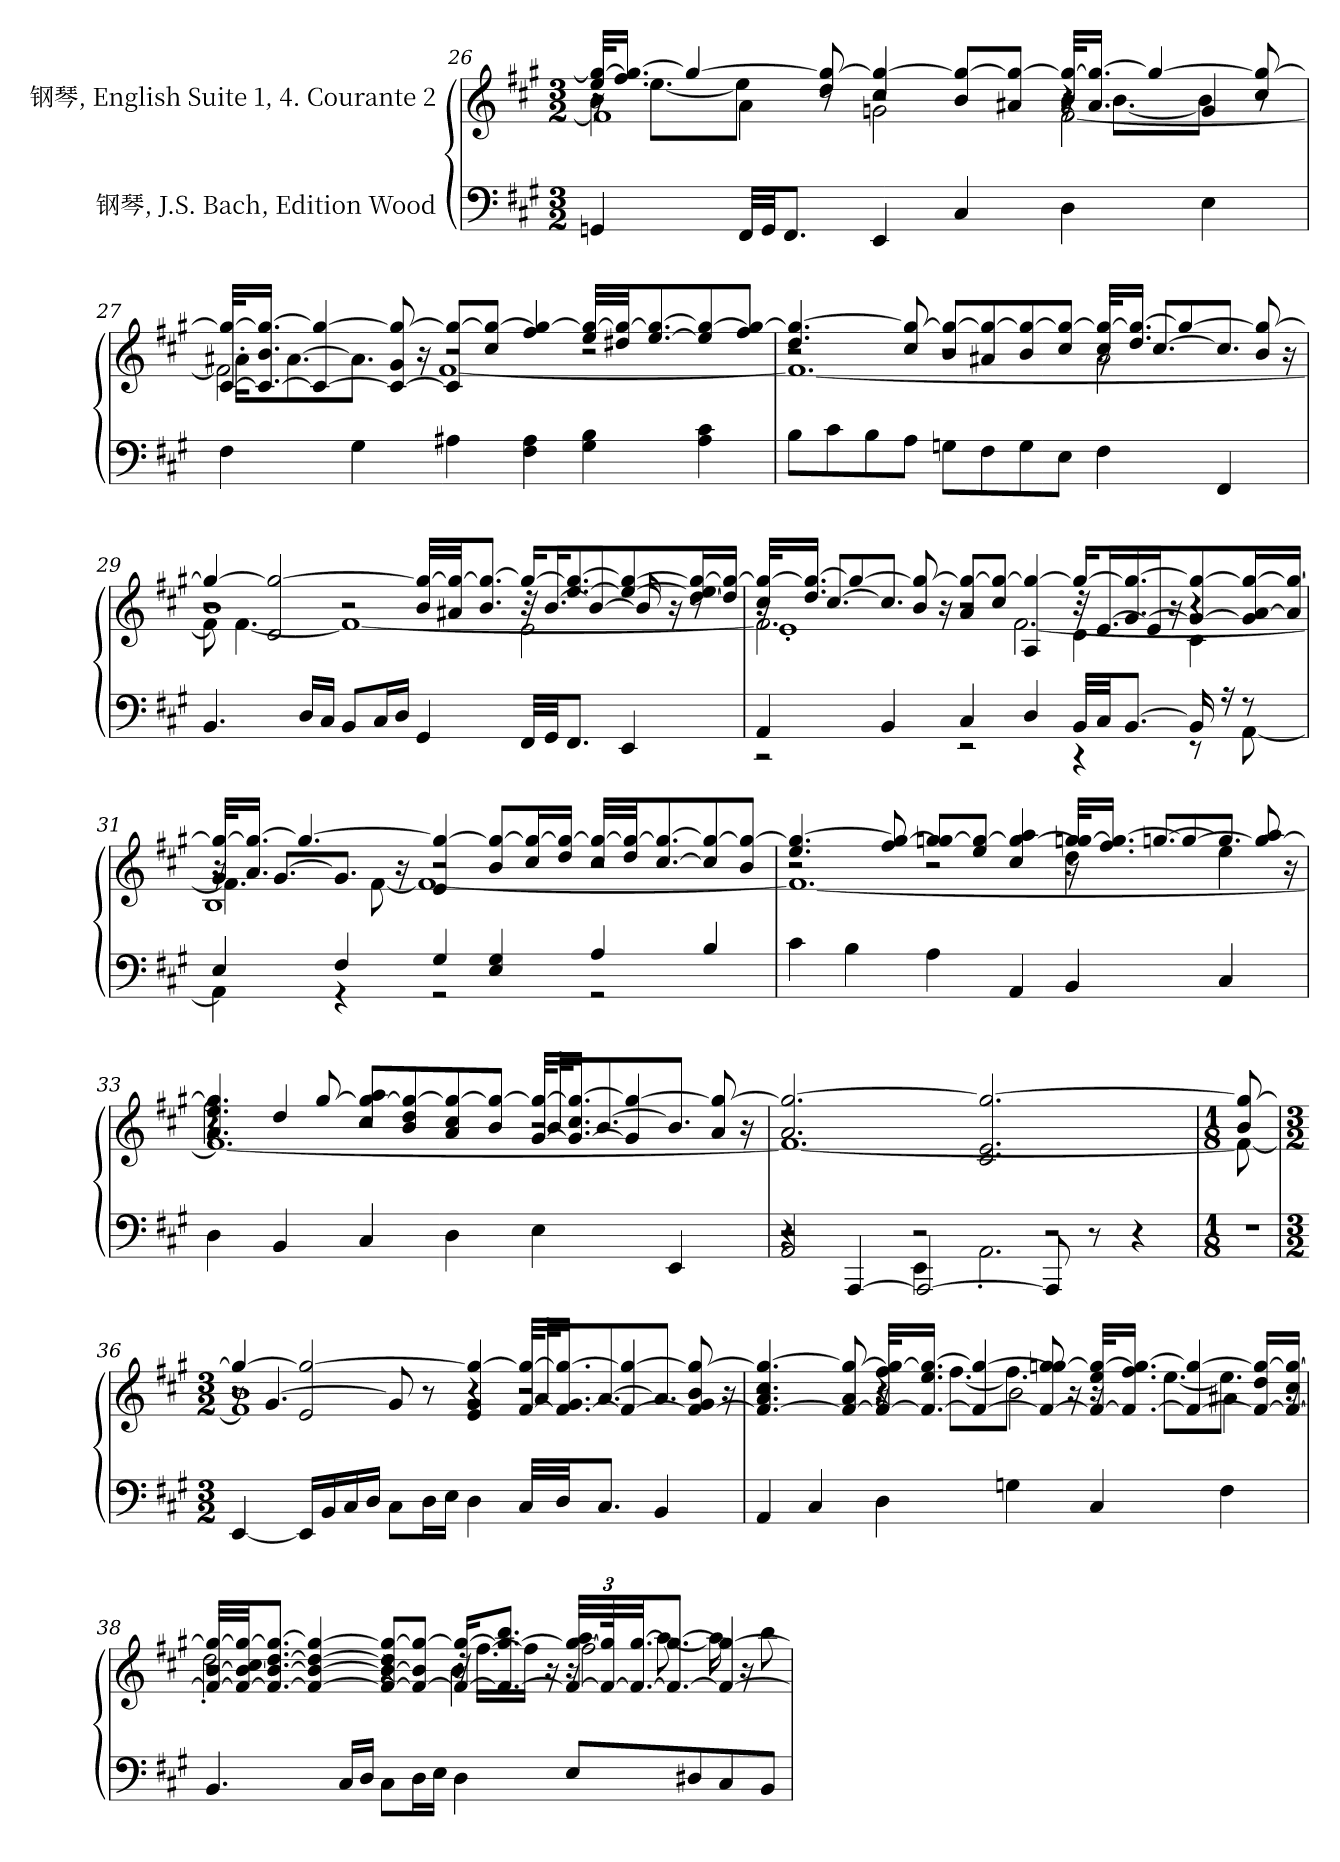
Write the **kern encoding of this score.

**kern	**kern
*part2	*part1
*staff2	*staff1
*I"钢琴, J.S. Bach, Edition Wood	*I"钢琴, English Suite 1, 4. Courante 2
!!LO:LB:g=z
*clefF4	*clefG2
*k[f#c#g#]	*k[f#c#g#]
*M3/2	*M3/2
=26	=26
*	*^
*	*	*^
*	*	*	*^
4GGn/	32ee/ 32gg#/_KLL	4b\	1f#]	16r
.	16.ff#/ 16.gg#/_JJ	.	.	.
.	.	.	.	[8.ee\L
.	4gg#/_	.	.	.
32FF#/LLL	.	4a\	.	8ee\J]
32GG/JJ	.	.	.	.
8.FF#/J	.	.	.	.
.	8dd/ 8gg#/_	.	.	8r
4EE/	4cc#/ 4gg#/_	2gn\	.	2r
4C#/	8b/ 8gg#/_L	.	.	.
.	8a#X/ 8gg#/_J	.	.	.
4D\	32b/ 32gg#/_KLL	[2f#\	4r	16r
.	16.a#/ 16.gg#/_JJ	.	.	.
.	.	.	.	[8.b\L
.	4gg#/_	.	.	.
4E\	.	.	4g/	8b\J]
.	8cc#/ 8gg#/_	.	.	8r
*	*	*	*v	*v
!!LO:LB:g=z
=27	=27	=27	=27
4F#\	[32c#/ 32gg#/_KLL	2f#\]	16a#X'\KL
.	16.c#/_ 16.b/ 16.gg#/_JJ	.	.
.	.	.	[8.a#\
.	4c#/_ 4gg#/_	.	.
4G#\	.	.	8.a#\J]
.	8c#/_ 8g#/ 8gg#/_	.	.
.	.	.	16r
4A#X\	8c#/] 8gg#/_L	[1f#	2r
.	8cc#/ 8gg#/_J	.	.
4F#\ 4A#\	4ff#/ 4gg#/_	.	.
4G#\ 4B\	32ee/ 32gg#/_LLL	.	2r
.	32dd#X/ 32gg#/_JJ	.	.
.	[8.ee/ 8.gg#/_	.	.
4A#\ 4c#\	8ee/] 8gg#/_	.	.
.	8ff#/ 8gg#/_J	.	.
!!LO:LB:g=z
=28	=28	=28	=28
*	*	*	*^
8B\L	4.dd/ 4.gg#/_	1.f#_	2r	2r
8c#\	.	.	.	.
8B\	.	.	.	.
8A\J	8cc#/ 8gg#/_	.	.	.
8Gn\L	8b/ 8gg#/_L	.	2r	2r
8F#\	8a#X/ 8gg#/_	.	.	.
8G\	8b/ 8gg#/_	.	.	.
8E\J	8cc#/ 8gg#/_J	.	.	.
4F#\	32cc#/ 32gg#/_KLL	.	16r	2a#\
.	16.dd/ 16.gg#/_JJ	.	.	.
.	.	.	[8.cc#/L	.
.	4gg#/_	.	.	.
4FF#/	.	.	8.cc#/J]	.
.	8b/ 8gg#/_	.	.	.
.	.	.	16r	.
!!LO:LB:g=z	!!	!!	!!
=29	=29	=29	=29	=29
4.BB/	4gg#/_	8f#\]	2r	1b
.	.	[4.f#\	.	.
.	2d/ 2gg#/_	.	.	.
16D/LL	.	.	.	.
16C#/JJ	.	.	.	.
8BB/L	.	1f#_	2r	.
16C#/L	.	.	.	.
16D/JJ	.	.	.	.
4GG#/	32b/ 32gg#/_LLL	.	.	.
.	32a#X/ 32gg#/_JJ	.	.	.
.	8.b/ 8.gg#/_J	.	.	.
32FF#/LLL	16gg#/KL_	.	32r	2e\
32GG#/JJ	.	.	[16.b/KL	.
8.FF#/J	[8.ee/ 8.gg#/_	.	.	.
.	.	.	8b/J_	.
4EE/	8ee/_ 8gg#/_	.	16b/]	.
.	.	.	16r	.
.	[16dd/ 16ee/] 16gg#/_L	.	8r	.
.	16dd/] 16gg#/_JJ	.	.	.
!!LO:PB:g=z	!!	!!	!!
=30	=30	=30	=30	=30
*^	*	*	*	*
4AA/	2r	32cc#/ 32gg#/_KLL	2.f#\]	16r	1e'
.	.	16.dd/ 16.gg#/_JJ	.	.	.
.	.	.	.	[8.cc#/L	.
.	.	4gg#/_	.	.	.
4BB/	.	.	.	8.cc#/J]	.
.	.	8b/ 8gg#/_	.	.	.
.	.	.	.	16r	.
4C#/	2r	8a/ 8gg#/_L	.	2r	.
.	.	8cc#/ 8gg#/_J	.	.	.
4D/	.	4A/ 4gg#/_	[2.f#\	.	.
32BB/LLL	4r	16gg#/KL_	.	32r	4d\
32C#/JJ	.	.	.	[16.e/LL	.
[8.BB/J	.	[8.g#/ 8.gg#/_	.	.	.
.	.	.	.	16e/JJ]	.
.	.	.	.	16r	.
16BB/]	8r	8g#/_ 8gg#/_	.	4r	4c#\
16r	.	.	.	.	.
8r	[8AA\	16g#/] [16a/ 16gg#/_L	.	.	.
.	.	16a/] 16gg#/_JJ	.	.	.
!!LO:LB:g=z	!!	!!	!!
=31	=31	=31	=31	=31	=31
4E/	4AA\]	32g#/ 32gg#/_KLL	4.f#\]	16r	1B
.	.	16.a/ 16.gg#/_JJ	.	.	.
.	.	.	.	[8.g#/L	.
.	.	4.gg#/_	.	.	.
4F#/	4r	.	.	8.g#/J]	.
.	.	.	[8f#\	.	.
.	.	.	.	16r	.
4G#/	2r	4e/ 4gg#/_	1f#_	2r	.
4E/ 4G#/	.	8b/ 8gg#/_L	.	.	.
.	.	16cc#/ 16gg#/_L	.	.	.
.	.	16dd/ 16gg#/_JJ	.	.	.
4A/	2r	32cc#/ 32gg#/_LLL	.	2r	2r
.	.	32dd/ 32gg#/_JJ	.	.	.
.	.	[8.cc#/ 8.gg#/_	.	.	.
4B/	.	8cc#/] 8gg#/_	.	.	.
.	.	8b/ 8gg#/_J	.	.	.
*v	*v	*	*	*	*
!!LO:LB:g=z	!!	!!	!!
=32	=32	=32	=32	=32
4c#\	4.ee/ 4.gg#/_	1.f#_	2r	2r
4B\	.	.	.	.
.	8ff#/ 8gg#/_	.	.	.
4A\	8ggn/ 8gg#/_L	.	2r	2r
.	8ee/ 8gg#/_J	.	.	.
4AA/	4cc#/ 4gg#/_ 4aa/	.	.	.
4BB/	32ggn/ 32gg#/_KLL	.	16r	4dd\
.	16.ff#/ 16.gg#/_JJ	.	.	.
.	.	.	[8.ggn/L	.
.	4gg#/_	.	.	.
4C#/	.	.	8.gg/J]	4ee\
.	8gg#/_ 8aa/	.	.	.
.	.	.	16r	.
!!LO:LB:g=z	!!	!!	!!
=33	=33	=33	=33	=33
4D\	4.a/ 4.ee/ 4.gg#/]	1.f#_	4r	2ff#\
4BB/	.	.	4dd/	.
.	[8gg#/	.	.	.
4C#/	8cc#/ 8gg#/_ 8aa/L	.	2r	2r
.	8b/ 8dd/ 8gg#/_	.	.	.
4D\	8a/ 8cc#/ 8gg#/_	.	.	.
.	8b/ 8gg#/_J	.	.	.
4E\	[32g#/ 32gg#/_KLL	.	16b'/KL	2r
.	16.g#/_ 16.cc#/ 16.gg#/_JJ	.	.	.
.	.	.	[8.b/	.
.	4g#/] 4gg#/_	.	.	.
4EE/	.	.	8.b/J]	.
.	8a/ 8gg#/_	.	.	.
.	.	.	16r	.
*	*	*v	*v	*v
=34	=34	=34
*^	*	*
*	*^	*	*
2AA/	2r	4r	2.a/ 2.gg#/_	1.f#_
.	.	[4AAA/	.	.
2r	4EE\	2AAA/_	.	.
.	2.AA'\	.	2.c#/ 2.e/ 2.gg#/_	.
2r	.	8AAA/]	.	.
.	.	8r	.	.
.	.	4r	.	.
*v	*v	*v	*	*
=35	=35	=35
*M1/8	*M1/8	*
8r	8b/ 8gg#/_	8f#\_
*	*v	*v
!!LO:LB:g=z
=36	=36
*M3/2	*M3/2
*	*^
*	*	*^
*	*	*	*^
[4EE/	4gg#/_	1f#]	8r	1b
.	.	.	[4.g#/	.
16EE/LL]	2e/ 2gg#/_	.	.	.
16BB/	.	.	.	.
16C#/	.	.	.	.
16D/JJ	.	.	.	.
8C#\L	.	.	8g#/]	.
16D\L	.	.	8r	.
16E\JJ	.	.	.	.
4D\	4e/ 4g#/ 4gg#/_	.	4r	.
32C#/LLL	[32f#/ 32gg#/_KLL	2r	16a'/KL	2r
32D/JJ	16.f#/_ 16.g#/ 16.gg#/_JJ	.	.	.
8.C#/J	.	.	[8.a/	.
.	4f#/_ 4gg#/_	.	.	.
4BB/	.	.	8.a/J]	.
.	8f#/_ 8g#/ 8b/ 8gg#/_	.	.	.
.	.	.	16r	.
*	*	*	*v	*v
!!LO:LB:g=z
=37	=37	=37	=37
4AA/	4.f#/_ 4.a/ 4.cc#/ 4.gg#/_	2r	2r
4C#/	.	.	.
.	8f#/_ 8a/ 8gg#/_	.	.
4D\	32f#/_ 32ff#/ 32gg#/_KLL	16r	4r
.	16.f#/_ 16.ee/ 16.gg#/_JJ	.	.
.	.	[8.ff#\L	.
.	4f#/_ 4gg#/_	.	.
4Gn\	.	8.ff#\J]	2b\
.	8f#/_ 8ggn/ 8gg#/_	.	.
.	.	16r	.
4C#/	32f#/_ 32ee/ 32gg#/_KLL	16r	.
.	16.f#/_ 16.ff#/ 16.gg#/_JJ	.	.
.	.	[8.ee\L	.
.	4f#/_ 4gg#/_	.	.
4F#\	.	8.ee\J]	4a#X\
.	16f#/_ 16dd/ 16gg#/_LL	.	.
.	16f#/_ 16cc#/ 16gg#/_JJ	16r	.
!!LO:PB:g=z	!!	!!
=38	=38	=38	=38
4.BB/	32f#/_ [32b/ 32gg#/_LLL	2dd'\	2r
.	32f#/_ 32b/_ 32cc#/ 32gg#/_JJ	.	.
.	8.f#/_ 8.b/_ [8.dd/ 8.gg#/_J	.	.
.	4f#/_ 4b/_ 4dd/_ 4gg#/_	.	.
16C#/LL	.	.	.
16D/JJ	.	.	.
8C#\L	8f#/_ 8b/_ 8dd/] 8gg#/_L	4r	4r
16D\L	8f#/_ 8b/] 8gg#/_J	.	.
16E\JJ	.	.	.
4D\	16f#/_ 16gg#/_KL	4b\	32r
.	.	.	[16.ff#\LL
.	8.f#/_ 8.gg#/_ 8.bb/J	.	.
.	.	.	16ff#\JJ]
.	.	.	16r
*	*Xbrackettup	*	*
8E/L	48f#/_ 48gg#/_ 48aa/LLL	16r	2ff#\
.	96f#/_ 96gg#/]K	.	.
.	48.f#/_ [48.gg#/JJ	.	.
.	8.f#/_ 8.gg#/_J	[8.aa\	.
8D#X/	.	.	.
8C#/	4f#/_ 4gg#/_	16aa\]	.
.	.	16r	.
8BB/J	.	8bb\	.
*	*v	*v	*v
=	=
*-	*-
